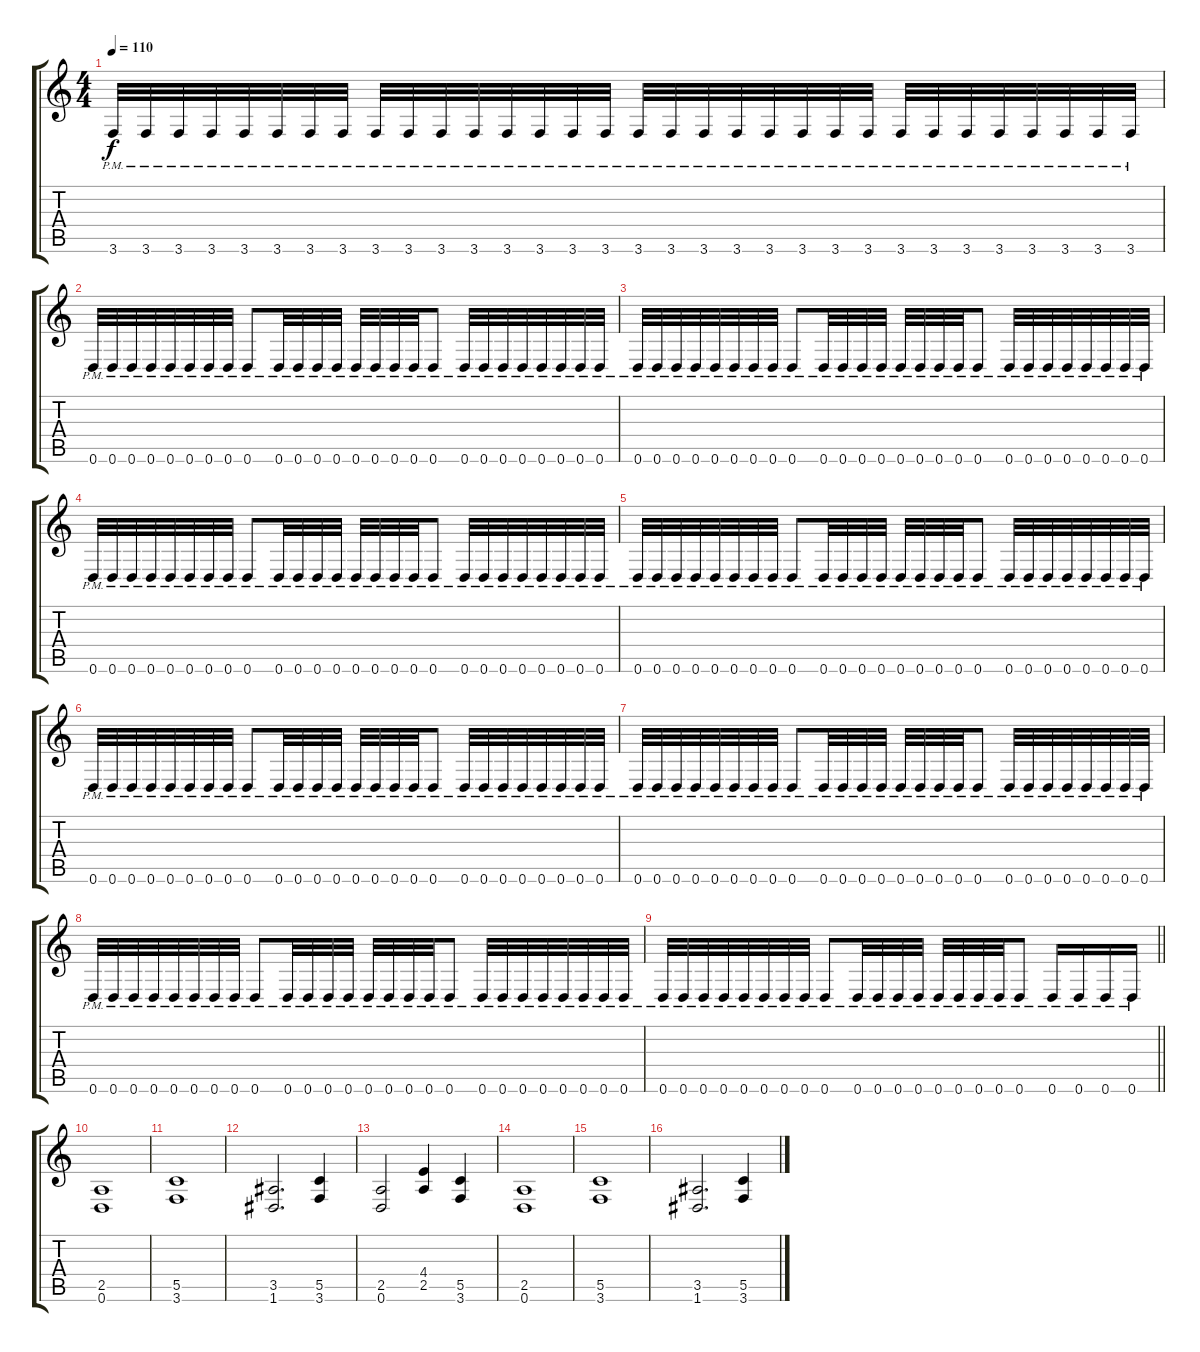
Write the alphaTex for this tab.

\track "" {instrument overdrivenguitar}
\staff {score tabs}
\tuning (D4 A3 F3 C3 G2 D2) {hide}
\ts (4 4)
\tempo 110
\clef g2
\ks c
3.6{pm}.32{dy f} 3.6{pm}.32 3.6{pm}.32 3.6{pm}.32 3.6{pm}.32 3.6{pm}.32 3.6{pm}.32 3.6{pm}.32 3.6{pm}.32 3.6{pm}.32 3.6{pm}.32 3.6{pm}.32 3.6{pm}.32 3.6{pm}.32 3.6{pm}.32 3.6{pm}.32 3.6{pm}.32 3.6{pm}.32 3.6{pm}.32 3.6{pm}.32 3.6{pm}.32 3.6{pm}.32 3.6{pm}.32 3.6{pm}.32 3.6{pm}.32 3.6{pm}.32 3.6{pm}.32 3.6{pm}.32 3.6{pm}.32 3.6{pm}.32 3.6{pm}.32 3.6{pm}.32 |
0.6{pm}.32 0.6{pm}.32 0.6{pm}.32 0.6{pm}.32 0.6{pm}.32 0.6{pm}.32 0.6{pm}.32 0.6{pm}.32 0.6{pm}.8 0.6{pm}.32 0.6{pm}.32 0.6{pm}.32 0.6{pm}.32 0.6{pm}.32 0.6{pm}.32 0.6{pm}.32 0.6{pm}.32 0.6{pm}.8 0.6{pm}.32 0.6{pm}.32 0.6{pm}.32 0.6{pm}.32 0.6{pm}.32 0.6{pm}.32 0.6{pm}.32 0.6{pm}.32 |
0.6{pm}.32 0.6{pm}.32 0.6{pm}.32 0.6{pm}.32 0.6{pm}.32 0.6{pm}.32 0.6{pm}.32 0.6{pm}.32 0.6{pm}.8 0.6{pm}.32 0.6{pm}.32 0.6{pm}.32 0.6{pm}.32 0.6{pm}.32 0.6{pm}.32 0.6{pm}.32 0.6{pm}.32 0.6{pm}.8 0.6{pm}.32 0.6{pm}.32 0.6{pm}.32 0.6{pm}.32 0.6{pm}.32 0.6{pm}.32 0.6{pm}.32 0.6{pm}.32 |
0.6{pm}.32 0.6{pm}.32 0.6{pm}.32 0.6{pm}.32 0.6{pm}.32 0.6{pm}.32 0.6{pm}.32 0.6{pm}.32 0.6{pm}.8 0.6{pm}.32 0.6{pm}.32 0.6{pm}.32 0.6{pm}.32 0.6{pm}.32 0.6{pm}.32 0.6{pm}.32 0.6{pm}.32 0.6{pm}.8 0.6{pm}.32 0.6{pm}.32 0.6{pm}.32 0.6{pm}.32 0.6{pm}.32 0.6{pm}.32 0.6{pm}.32 0.6{pm}.32 |
0.6{pm}.32 0.6{pm}.32 0.6{pm}.32 0.6{pm}.32 0.6{pm}.32 0.6{pm}.32 0.6{pm}.32 0.6{pm}.32 0.6{pm}.8 0.6{pm}.32 0.6{pm}.32 0.6{pm}.32 0.6{pm}.32 0.6{pm}.32 0.6{pm}.32 0.6{pm}.32 0.6{pm}.32 0.6{pm}.8 0.6{pm}.32 0.6{pm}.32 0.6{pm}.32 0.6{pm}.32 0.6{pm}.32 0.6{pm}.32 0.6{pm}.32 0.6{pm}.32 |
0.6{pm}.32 0.6{pm}.32 0.6{pm}.32 0.6{pm}.32 0.6{pm}.32 0.6{pm}.32 0.6{pm}.32 0.6{pm}.32 0.6{pm}.8 0.6{pm}.32 0.6{pm}.32 0.6{pm}.32 0.6{pm}.32 0.6{pm}.32 0.6{pm}.32 0.6{pm}.32 0.6{pm}.32 0.6{pm}.8 0.6{pm}.32 0.6{pm}.32 0.6{pm}.32 0.6{pm}.32 0.6{pm}.32 0.6{pm}.32 0.6{pm}.32 0.6{pm}.32 |
0.6{pm}.32 0.6{pm}.32 0.6{pm}.32 0.6{pm}.32 0.6{pm}.32 0.6{pm}.32 0.6{pm}.32 0.6{pm}.32 0.6{pm}.8 0.6{pm}.32 0.6{pm}.32 0.6{pm}.32 0.6{pm}.32 0.6{pm}.32 0.6{pm}.32 0.6{pm}.32 0.6{pm}.32 0.6{pm}.8 0.6{pm}.32 0.6{pm}.32 0.6{pm}.32 0.6{pm}.32 0.6{pm}.32 0.6{pm}.32 0.6{pm}.32 0.6{pm}.32 |
0.6{pm}.32 0.6{pm}.32 0.6{pm}.32 0.6{pm}.32 0.6{pm}.32 0.6{pm}.32 0.6{pm}.32 0.6{pm}.32 0.6{pm}.8 0.6{pm}.32 0.6{pm}.32 0.6{pm}.32 0.6{pm}.32 0.6{pm}.32 0.6{pm}.32 0.6{pm}.32 0.6{pm}.32 0.6{pm}.8 0.6{pm}.32 0.6{pm}.32 0.6{pm}.32 0.6{pm}.32 0.6{pm}.32 0.6{pm}.32 0.6{pm}.32 0.6{pm}.32 |
\barLineRight lightlight
0.6{pm}.32 0.6{pm}.32 0.6{pm}.32 0.6{pm}.32 0.6{pm}.32 0.6{pm}.32 0.6{pm}.32 0.6{pm}.32 0.6{pm}.8 0.6{pm}.32 0.6{pm}.32 0.6{pm}.32 0.6{pm}.32 0.6{pm}.32 0.6{pm}.32 0.6{pm}.32 0.6{pm}.32 0.6{pm}.8 0.6{pm}.16 0.6{pm}.16 0.6{pm}.16 0.6{pm}.16 |
(2.5 0.6).1 |
(5.5 3.6).1 |
(3.5 1.6).2{d} (5.5 3.6).4 |
(2.5 0.6).2 (4.4 2.5).4 (5.5 3.6).4 |
(2.5 0.6).1 |
(5.5 3.6).1 |
(3.5 1.6).2{d} (5.5 3.6).4
